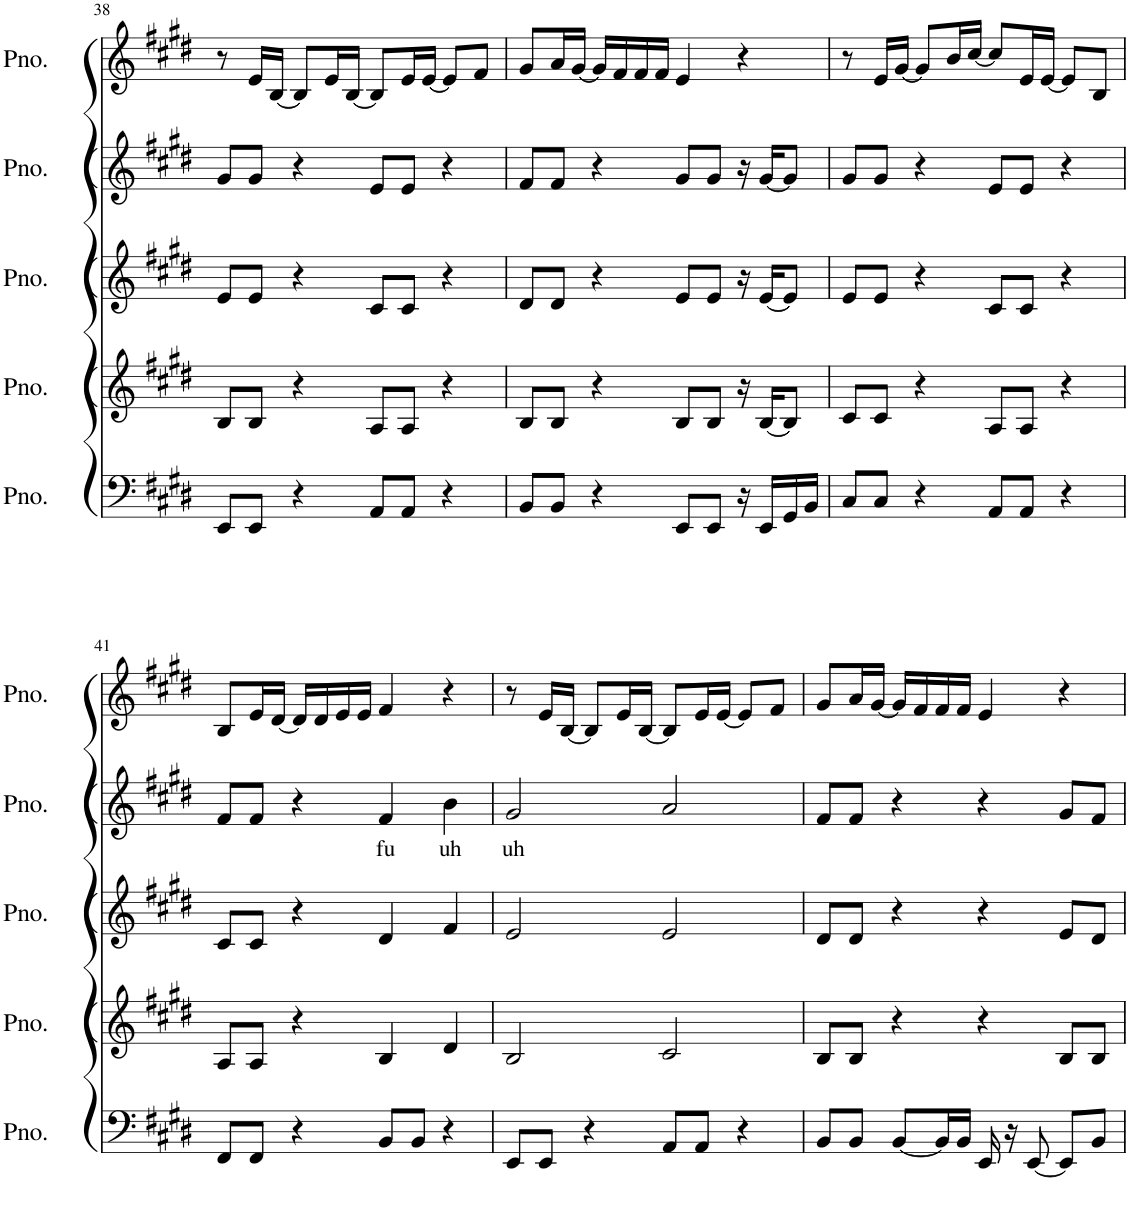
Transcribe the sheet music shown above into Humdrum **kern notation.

**kern	**kern	**kern	**kern	**text	**kern
*part5	*part4	*part3	*part2	*part2	*part1
*staff5	*staff4	*staff3	*staff2	*staff2	*staff1
*I"Piano	*I"Piano	*I"Piano	*I"Piano	*	*I"Piano
*I'Pno.	*I'Pno.	*I'Pno.	*I'Pno.	*	*I'Pno.
!!LO:PB:g=z
*clefF4	*clefG2	*clefG2	*clefG2	*	*clefG2
*k[f#c#g#d#]	*k[f#c#g#d#]	*k[f#c#g#d#]	*k[f#c#g#d#]	*	*k[f#c#g#d#]
*M4/4	*M4/4	*M4/4	*M4/4	*	*M4/4
=38	=38	=38	=38	=38	=38
8EE/L	8B/L	8e/L	8g#/L	.	8r
8EE/J	8B/J	8e/J	8g#/J	.	16e/LL
.	.	.	.	.	[16B/JJ
4r	4r	4r	4r	.	8B/L]
.	.	.	.	.	16e/L
.	.	.	.	.	[16B/JJ
8AA/L	8A/L	8c#/L	8e/L	.	8B/L]
8AA/J	8A/J	8c#/J	8e/J	.	16e/L
.	.	.	.	.	[16e/JJ
4r	4r	4r	4r	.	8e/L]
.	.	.	.	.	8f#/J
=39	=39	=39	=39	=39	=39
8BB/L	8B/L	8d#/L	8f#/L	.	8g#/L
8BB/J	8B/J	8d#/J	8f#/J	.	16a/L
.	.	.	.	.	[16g#/JJ
4r	4r	4r	4r	.	16g#/LL]
.	.	.	.	.	16f#/
.	.	.	.	.	16f#/
.	.	.	.	.	16f#/JJ
8EE/L	8B/L	8e/L	8g#/L	.	4e/
8EE/J	8B/J	8e/J	8g#/J	.	.
16r	16r	16r	16r	.	4r
16EE/LL	[16B/KL	[16e/KL	[16g#/KL	.	.
16GG#/	8B/J]	8e/J]	8g#/J]	.	.
16BB/JJ	.	.	.	.	.
=40	=40	=40	=40	=40	=40
8C#/L	8c#/L	8e/L	8g#/L	.	8r
8C#/J	8c#/J	8e/J	8g#/J	.	16e/LL
.	.	.	.	.	[16g#/JJ
4r	4r	4r	4r	.	8g#/L]
.	.	.	.	.	16b/L
.	.	.	.	.	[16cc#/JJ
8AA/L	8A/L	8c#/L	8e/L	.	8cc#/L]
8AA/J	8A/J	8c#/J	8e/J	.	16e/L
.	.	.	.	.	[16e/JJ
4r	4r	4r	4r	.	8e/L]
.	.	.	.	.	8B/J
!!LO:LB:g=z
=41	=41	=41	=41	=41	=41
8FF#/L	8A/L	8c#/L	8f#/L	.	8B/L
8FF#/J	8A/J	8c#/J	8f#/J	.	16e/L
.	.	.	.	.	[16d#/JJ
4r	4r	4r	4r	.	16d#/LL]
.	.	.	.	.	16d#/
.	.	.	.	.	16e/
.	.	.	.	.	16e/JJ
!	!	!	!	!LO:LY:b	!
8BB/L	4B/	4d#/	4f#/	fu	4f#/
8BB/J	.	.	.	.	.
!	!	!	!	!LO:LY:b	!
4r	4d#/	4f#/	4b\	uh	4r
=42	=42	=42	=42	=42	=42
!	!	!	!	!LO:LY:b	!
8EE/L	2B/	2e/	2g#/	uh	8r
8EE/J	.	.	.	.	16e/LL
.	.	.	.	.	[16B/JJ
4r	.	.	.	.	8B/L]
.	.	.	.	.	16e/L
.	.	.	.	.	[16B/JJ
8AA/L	2c#/	2e/	2a/	.	8B/L]
8AA/J	.	.	.	.	16e/L
.	.	.	.	.	[16e/JJ
4r	.	.	.	.	8e/L]
.	.	.	.	.	8f#/J
=43	=43	=43	=43	=43	=43
8BB/L	8B/L	8d#/L	8f#/L	.	8g#/L
8BB/J	8B/J	8d#/J	8f#/J	.	16a/L
.	.	.	.	.	[16g#/JJ
[8BB/L	4r	4r	4r	.	16g#/LL]
.	.	.	.	.	16f#/
16BB/L]	.	.	.	.	16f#/
16BB/JJ	.	.	.	.	16f#/JJ
16EE/	4r	4r	4r	.	4e/
16r	.	.	.	.	.
[8EE/	.	.	.	.	.
8EE/L]	8B/L	8e/L	8g#/L	.	4r
8BB/J	8B/J	8d#/J	8f#/J	.	.
=	=	=	=	=	=
*-	*-	*-	*-	*-	*-
